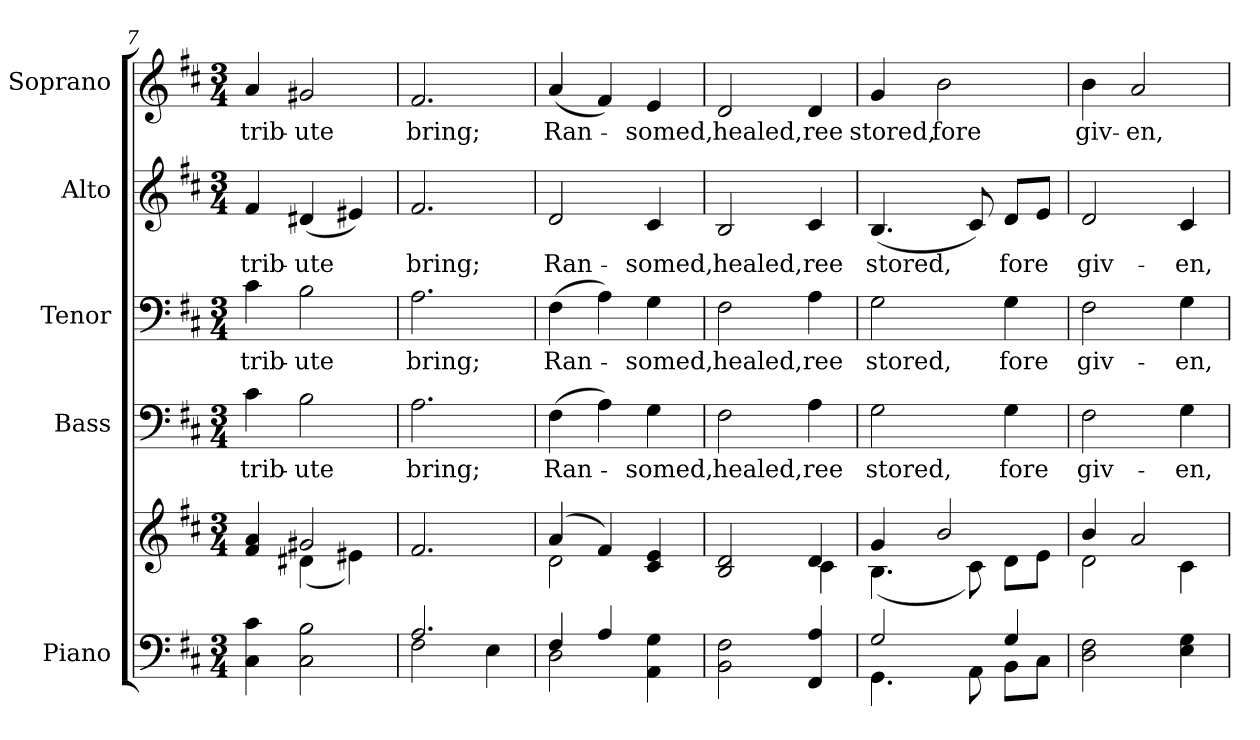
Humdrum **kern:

**kern	**kern	**kern	**text	**kern	**text	**kern	**text	**kern	**text
*part5	*part5	*part4	*part4	*part3	*part3	*part2	*part2	*part1	*part1
*staff6	*staff5	*staff4	*staff4	*staff3	*staff3	*staff2	*staff2	*staff1	*staff1
*I"Piano	*	*I"Bass	*	*I"Tenor	*	*I"Alto	*	*I"Soprano	*
*I'Pno.	*	*I'B.	*	*I'T.	*	*I'A.	*	*I'S.	*
*clefF4	*clefG2	*clefF4	*	*clefF4	*	*clefG2	*	*clefG2	*
*k[f#c#]	*k[f#c#]	*k[f#c#]	*	*k[f#c#]	*	*k[f#c#]	*	*k[f#c#]	*
*D:	*D:	*D:	*	*D:	*	*D:	*	*D:	*
*M3/4	*M3/4	*M3/4	*	*M3/4	*	*M3/4	*	*M3/4	*
=7	=7	=7	=7	=7	=7	=7	=7	=7	=7
*	*^	*	*	*	*	*	*	*	*
!	!	!	!	!LO:LY:b:color=#000000	!	!	!	!	!	!
!	!	!	!	!	!	!LO:LY:b:color=#000000	!	!	!	!
!	!	!	!	!	!	!	!	!LO:LY:b:color=#000000	!	!
!	!	!	!	!	!	!	!	!	!	!LO:LY:b:color=#000000
4C#i\ 4c#i	4f#i/ 4ai	4ryy	4c#i\	trib-	4c#i\	trib-	4f#i/	trib-	4ai/	trib-
!	!	!	!	!LO:LY:b:color=#000000	!	!	!	!	!	!
!	!	!	!	!	!	!LO:LY:b:color=#000000	!	!	!	!
!	!	!	!	!	!	!	!	!LO:LY:b:color=#000000	!	!
!	!	!	!	!	!	!	!	!	!	!LO:LY:b:color=#000000
2C#i\ 2Bi	2g#Xi/	(4d#Xi\	2Bi\	-ute	2Bi\	-ute	(4d#Xi/	-ute	2g#Xi/	-ute
.	.	4e#Xi\)	.	.	.	.	4e#Xi/)	.	.	.
*	*v	*v	*	*	*	*	*	*	*	*
=8	=8	=8	=8	=8	=8	=8	=8	=8	=8
*^	*	*	*	*	*	*	*	*	*
*	*	*^	*	*	*	*	*	*	*	*
!	!	!	!	!	!LO:LY:b:color=#000000	!	!	!	!	!	!
*	*	*v	*v	*	*	*	*	*	*	*	*
*	*	*^	*	*	*	*	*	*	*	*
!	!	!	!	!	!	!	!LO:LY:b:color=#000000	!	!	!	!
*	*	*v	*v	*	*	*	*	*	*	*	*
*	*	*^	*	*	*	*	*	*	*	*
!	!	!	!	!	!	!	!	!	!LO:LY:b:color=#000000	!	!
*	*	*v	*v	*	*	*	*	*	*	*	*
*	*	*^	*	*	*	*	*	*	*	*
!	!	!	!	!	!	!	!	!	!	!	!LO:LY:b:color=#000000
*	*	*v	*v	*	*	*	*	*	*	*	*
2.Ai/	2F#i\	2.f#i/	2.Ai\	bring;	2.Ai\	bring;	2.f#i/	bring;	2.f#i/	bring;
.	4Ei\	.	.	.	.	.	.	.	.	.
!!LO:PB:g=z
=9	=9	=9	=9	=9	=9	=9	=9	=9	=9	=9
*	*	*^	*	*	*	*	*	*	*	*
!	!	!	!	!	!LO:LY:b:color=#000000	!	!	!	!	!	!
!	!	!	!	!	!	!	!LO:LY:b:color=#000000	!	!	!	!
!	!	!	!	!	!	!	!	!	!LO:LY:b:color=#000000	!	!
!	!	!	!	!	!	!	!	!	!	!	!LO:LY:b:color=#000000
4F#i/	2Di\	(4ai/	2di\	(4F#i\	Ran-	(4F#i\	Ran-	2di/	Ran-	(4ai/	Ran-
4Ai/	.	4f#i/)	.	4Ai\)	.	4Ai\)	.	.	.	4f#i/)	.
!	!	!	!	!	!LO:LY:b:color=#000000	!	!	!	!	!	!
!	!	!	!	!	!	!	!LO:LY:b:color=#000000	!	!	!	!
!	!	!	!	!	!	!	!	!	!LO:LY:b:color=#000000	!	!
!	!	!	!	!	!	!	!	!	!	!	!LO:LY:b:color=#000000
4AAi\ 4Gi	4ryy	4c#i/ 4ei	4ryy	4Gi\	-somed,	4Gi\	-somed,	4c#i/	-somed,	4ei/	-somed,
*v	*v	*	*	*	*	*	*	*	*	*	*
=10	=10	=10	=10	=10	=10	=10	=10	=10	=10	=10
*^	*	*	*	*	*	*	*	*	*	*
!	!	!	!	!	!LO:LY:b:color=#000000	!	!	!	!	!	!
*v	*v	*	*	*	*	*	*	*	*	*	*
*^	*	*	*	*	*	*	*	*	*	*
!	!	!	!	!	!	!	!LO:LY:b:color=#000000	!	!	!	!
*v	*v	*	*	*	*	*	*	*	*	*	*
*^	*	*	*	*	*	*	*	*	*	*
!	!	!	!	!	!	!	!	!	!LO:LY:b:color=#000000	!	!
*v	*v	*	*	*	*	*	*	*	*	*	*
*^	*	*	*	*	*	*	*	*	*	*
!	!	!	!	!	!	!	!	!	!	!	!LO:LY:b:color=#000000
*v	*v	*	*	*	*	*	*	*	*	*	*
2BBi\ 2F#i	2Bi/ 2di	2ryy	2F#i\	healed,	2F#i\	healed,	2Bi/	healed,	2di/	healed,
!	!	!	!	!LO:LY:b:color=#000000	!	!	!	!	!	!
!	!	!	!	!	!	!LO:LY:b:color=#000000	!	!	!	!
!	!	!	!	!	!	!	!	!LO:LY:b:color=#000000	!	!
!	!	!	!	!	!	!	!	!	!	!LO:LY:b:color=#000000
4FF#i/ 4Ai	4di/	4c#i\	4Ai\	ree	4Ai\	ree	4c#i/	ree	4di/	ree
=11	=11	=11	=11	=11	=11	=11	=11	=11	=11	=11
*^	*	*	*	*	*	*	*	*	*	*
!	!	!	!	!	!LO:LY:b:color=#000000	!	!	!	!	!	!
!	!	!	!	!	!	!	!LO:LY:b:color=#000000	!	!	!	!
!	!	!	!	!	!	!	!	!	!LO:LY:b:color=#000000	!	!
!	!	!	!	!	!	!	!	!	!	!	!LO:LY:b:color=#000000
2Gi/	4.GGi\	4gi/	(4.Bi\	2Gi\	stored,	2Gi\	stored,	(4.Bi/	stored,	4gi/	stored,
!	!	!	!	!	!	!	!	!	!	!	!LO:LY:b:color=#000000
.	.	2bi/	.	.	.	.	.	.	.	2bi\	fore
.	8AAi\	.	8c#i\)	.	.	.	.	8c#i/)	.	.	.
!	!	!	!	!	!LO:LY:b:color=#000000	!	!	!	!	!	!
!	!	!	!	!	!	!	!LO:LY:b:color=#000000	!	!	!	!
!	!	!	!	!	!	!	!	!	!LO:LY:b:color=#000000	!	!
4Gi/	8BBi\L	.	8di\L	4Gi\	fore	4Gi\	fore	8di/L	fore	.	.
.	8C#i\J	.	8ei\J	.	.	.	.	8ei/J	.	.	.
*v	*v	*	*	*	*	*	*	*	*	*	*
=12	=12	=12	=12	=12	=12	=12	=12	=12	=12	=12
*^	*	*	*	*	*	*	*	*	*	*
!	!	!	!	!	!LO:LY:b:color=#000000	!	!	!	!	!	!
*v	*v	*	*	*	*	*	*	*	*	*	*
*^	*	*	*	*	*	*	*	*	*	*
!	!	!	!	!	!	!	!LO:LY:b:color=#000000	!	!	!	!
*v	*v	*	*	*	*	*	*	*	*	*	*
*^	*	*	*	*	*	*	*	*	*	*
!	!	!	!	!	!	!	!	!	!LO:LY:b:color=#000000	!	!
*v	*v	*	*	*	*	*	*	*	*	*	*
*^	*	*	*	*	*	*	*	*	*	*
!	!	!	!	!	!	!	!	!	!	!	!LO:LY:b:color=#000000
*v	*v	*	*	*	*	*	*	*	*	*	*
2Di\ 2F#i	4bi/	2di\	2F#i\	giv-	2F#i\	giv-	2di/	giv-	4bi\	giv-
!	!	!	!	!	!	!	!	!	!	!LO:LY:b:color=#000000
.	2ai/	.	.	.	.	.	.	.	2ai/	-en,
!	!	!	!	!LO:LY:b:color=#000000	!	!	!	!	!	!
!	!	!	!	!	!	!LO:LY:b:color=#000000	!	!	!	!
!	!	!	!	!	!	!	!	!LO:LY:b:color=#000000	!	!
4Ei\ 4Gi	.	4c#i\	4Gi\	-en,	4Gi\	-en,	4c#i/	-en,	.	.
*	*v	*v	*	*	*	*	*	*	*	*
=	=	=	=	=	=	=	=	=	=
*-	*-	*-	*-	*-	*-	*-	*-	*-	*-
